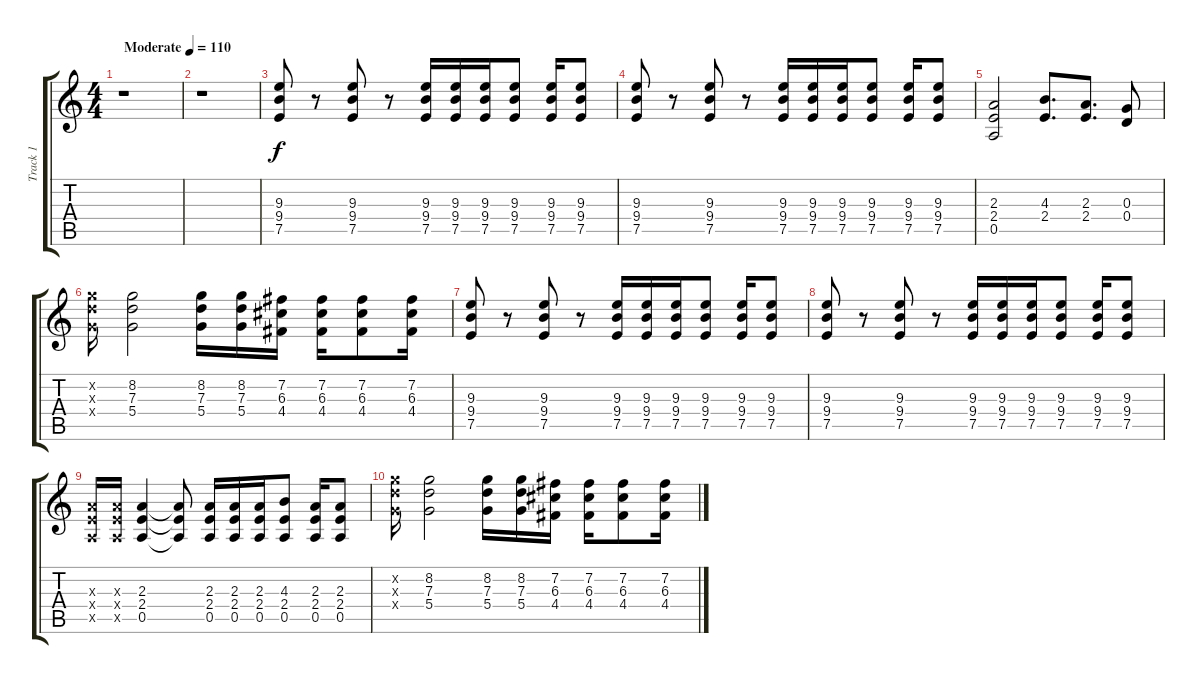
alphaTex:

\track ("Track 1" "Track 1") {instrument overdrivenguitar}
\staff {score tabs}
\tuning (E4 B3 G3 D3 A2 E2) {hide}
\ts (4 4)
\tempo (110 "Moderate")
\clef g2
\ks c
r.1{dy f instrument overdrivenguitar} |
r.1 |
(9.3 9.4 7.5).8 r.8 (9.3 9.4 7.5).8 r.8 (9.3 9.4 7.5).16 (9.3 9.4 7.5).16 (9.3 9.4 7.5).16 (9.3 9.4 7.5).8 (9.3 9.4 7.5).16 (9.3 9.4 7.5).8 |
(9.3 9.4 7.5).8 r.8 (9.3 9.4 7.5).8 r.8 (9.3 9.4 7.5).16 (9.3 9.4 7.5).16 (9.3 9.4 7.5).16 (9.3 9.4 7.5).8 (9.3 9.4 7.5).16 (9.3 9.4 7.5).8 |
(2.3 2.4 0.5).2 (4.3 2.4).8{d} (2.3 2.4).8{d} (0.3 0.4).8 |
(8.2{x} 7.3{x} 5.4{x}).16 (8.2 7.3 5.4).2 (8.2 7.3 5.4).16 (8.2 7.3 5.4).16 (7.2 6.3 4.4).16 (7.2 6.3 4.4).16 (7.2 6.3 4.4).8 (7.2 6.3 4.4).16 |
(9.3 9.4 7.5).8 r.8 (9.3 9.4 7.5).8 r.8 (9.3 9.4 7.5).16 (9.3 9.4 7.5).16 (9.3 9.4 7.5).16 (9.3 9.4 7.5).8 (9.3 9.4 7.5).16 (9.3 9.4 7.5).8 |
(9.3 9.4 7.5).8 r.8 (9.3 9.4 7.5).8 r.8 (9.3 9.4 7.5).16 (9.3 9.4 7.5).16 (9.3 9.4 7.5).16 (9.3 9.4 7.5).8 (9.3 9.4 7.5).16 (9.3 9.4 7.5).8 |
(2.3{x} 2.4{x} 0.5{x}).16 (2.3{x} 2.4{x} 0.5{x}).16 (2.3 2.4 0.5).4 (2.3{t} 2.4{t} 0.5{t}).8 (2.3 2.4 0.5).16 (2.3 2.4 0.5).16 (2.3 2.4 0.5).16 (4.3 2.4 0.5).8 (2.3 2.4 0.5).16 (2.3 2.4 0.5).8 |
(8.2{x} 7.3{x} 5.4{x}).16 (8.2 7.3 5.4).2 (8.2 7.3 5.4).16 (8.2 7.3 5.4).16 (7.2 6.3 4.4).16 (7.2 6.3 4.4).16 (7.2 6.3 4.4).8 (7.2 6.3 4.4).16
